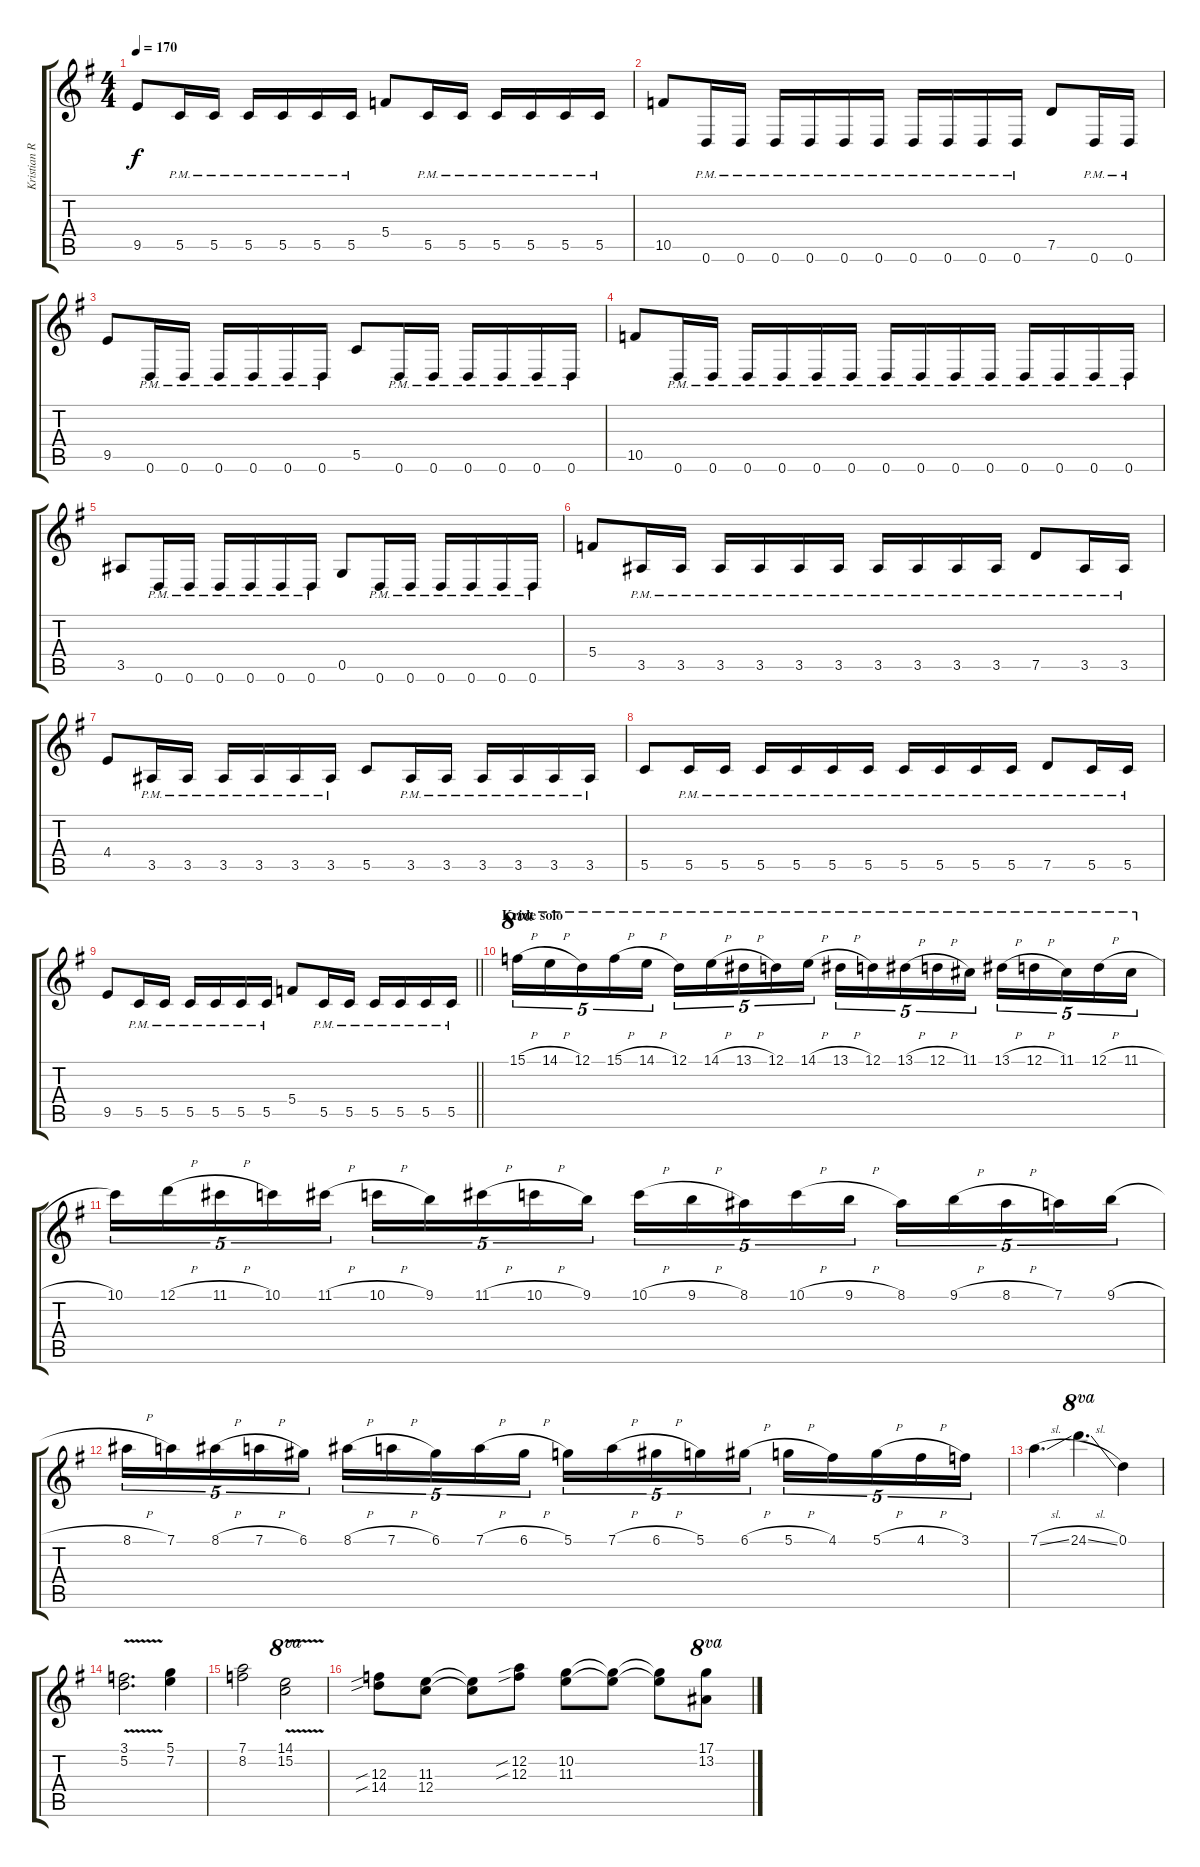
\track ("Kristian Ranta" "Kristian R") {instrument distortionguitar}
\staff {score tabs}
\tuning (D4 A3 F3 C3 G2 D2) {hide}
\ts (4 4)
\tempo 170
\clef g2
\ks g
9.5.8{dy f} 5.5{pm}.16 5.5{pm}.16 5.5{pm}.16 5.5{pm}.16 5.5{pm}.16 5.5{pm}.16 5.4.8 5.5{pm}.16 5.5{pm}.16 5.5{pm}.16 5.5{pm}.16 5.5{pm}.16 5.5{pm}.16 |
10.5.8 0.6{pm}.16 0.6{pm}.16 0.6{pm}.16 0.6{pm}.16 0.6{pm}.16 0.6{pm}.16 0.6{pm}.16 0.6{pm}.16 0.6{pm}.16 0.6{pm}.16 7.5.8 0.6{pm}.16 0.6{pm}.16 |
9.5.8 0.6{pm}.16 0.6{pm}.16 0.6{pm}.16 0.6{pm}.16 0.6{pm}.16 0.6{pm}.16 5.5.8 0.6{pm}.16 0.6{pm}.16 0.6{pm}.16 0.6{pm}.16 0.6{pm}.16 0.6{pm}.16 |
10.5.8 0.6{pm}.16 0.6{pm}.16 0.6{pm}.16 0.6{pm}.16 0.6{pm}.16 0.6{pm}.16 0.6{pm}.16 0.6{pm}.16 0.6{pm}.16 0.6{pm}.16 0.6{pm}.16 0.6{pm}.16 0.6{pm}.16 0.6{pm}.16 |
3.5.8 0.6{pm}.16 0.6{pm}.16 0.6{pm}.16 0.6{pm}.16 0.6{pm}.16 0.6{pm}.16 0.5.8 0.6{pm}.16 0.6{pm}.16 0.6{pm}.16 0.6{pm}.16 0.6{pm}.16 0.6{pm}.16 |
5.4.8 3.5{pm}.16 3.5{pm}.16 3.5{pm}.16 3.5{pm}.16 3.5{pm}.16 3.5{pm}.16 3.5{pm}.16 3.5{pm}.16 3.5{pm}.16 3.5{pm}.16 7.5{pm}.8 3.5{pm}.16 3.5{pm}.16 |
4.4.8 3.5{pm}.16 3.5{pm}.16 3.5{pm}.16 3.5{pm}.16 3.5{pm}.16 3.5{pm}.16 5.5.8 3.5{pm}.16 3.5{pm}.16 3.5{pm}.16 3.5{pm}.16 3.5{pm}.16 3.5{pm}.16 |
5.5.8 5.5{pm}.16 5.5{pm}.16 5.5{pm}.16 5.5{pm}.16 5.5{pm}.16 5.5{pm}.16 5.5{pm}.16 5.5{pm}.16 5.5{pm}.16 5.5{pm}.16 7.5{pm}.8 5.5{pm}.16 5.5{pm}.16 |
\barLineRight lightlight
9.5.8 5.5{pm}.16 5.5{pm}.16 5.5{pm}.16 5.5{pm}.16 5.5{pm}.16 5.5{pm}.16 5.4.8 5.5{pm}.16 5.5{pm}.16 5.5{pm}.16 5.5{pm}.16 5.5{pm}.16 5.5{pm}.16 |
\section ("" "Kride solo")
15.1{h}.16{tu (5 4) ot 8va} 14.1{h}.16{tu (5 4) ot 8va} 12.1.16{tu (5 4) ot 8va} 15.1{h}.16{tu (5 4) ot 8va} 14.1{h}.16{tu (5 4) ot 8va} 12.1.16{tu (5 4) ot 8va} 14.1{h}.16{tu (5 4) ot 8va} 13.1{h}.16{tu (5 4) ot 8va} 12.1.16{tu (5 4) ot 8va} 14.1{h}.16{tu (5 4) ot 8va} 13.1{h}.16{tu (5 4) ot 8va} 12.1.16{tu (5 4) ot 8va} 13.1{h}.16{tu (5 4) ot 8va} 12.1{h}.16{tu (5 4) ot 8va} 11.1.16{tu (5 4) ot 8va} 13.1{h}.16{tu (5 4) ot 8va} 12.1{h}.16{tu (5 4) ot 8va} 11.1.16{tu (5 4) ot 8va} 12.1{h}.16{tu (5 4) ot 8va} 11.1{h}.16{tu (5 4) ot 8va} |
10.1.16{tu (5 4)} 12.1{h}.16{tu (5 4)} 11.1{h}.16{tu (5 4)} 10.1.16{tu (5 4)} 11.1{h}.16{tu (5 4)} 10.1{h}.16{tu (5 4)} 9.1.16{tu (5 4)} 11.1{h}.16{tu (5 4)} 10.1{h}.16{tu (5 4)} 9.1.16{tu (5 4)} 10.1{h}.16{tu (5 4)} 9.1{h}.16{tu (5 4)} 8.1.16{tu (5 4)} 10.1{h}.16{tu (5 4)} 9.1{h}.16{tu (5 4)} 8.1.16{tu (5 4)} 9.1{h}.16{tu (5 4)} 8.1{h}.16{tu (5 4)} 7.1.16{tu (5 4)} 9.1{h}.16{tu (5 4)} |
8.1{h}.16{tu (5 4)} 7.1.16{tu (5 4)} 8.1{h}.16{tu (5 4)} 7.1{h}.16{tu (5 4)} 6.1.16{tu (5 4)} 8.1{h}.16{tu (5 4)} 7.1{h}.16{tu (5 4)} 6.1.16{tu (5 4)} 7.1{h}.16{tu (5 4)} 6.1{h}.16{tu (5 4)} 5.1.16{tu (5 4)} 7.1{h}.16{tu (5 4)} 6.1{h}.16{tu (5 4)} 5.1.16{tu (5 4)} 6.1{h}.16{tu (5 4)} 5.1{h}.16{tu (5 4)} 4.1.16{tu (5 4)} 5.1{h}.16{tu (5 4)} 4.1{h}.16{tu (5 4)} 3.1.16{tu (5 4)} |
7.1{sl}.4{d} 24.1{sl}.4{d ot 8va} 0.1.4 |
(3.1{v} 5.2{v}).2{d} (5.1 7.2).4 |
(7.1 8.2).2 (14.1{v} 15.2{v}).2{ot 8va} |
(12.3{sib} 14.4{sib}).8 (11.3 12.4).8 (11.3{t} 12.4{t}).8 (12.2{sib} 12.3{sib}).8 (10.2 11.3).8 (10.2{t} 11.3{t}).8 (10.2{t} 11.3{t}).8 (17.1 13.2).8{ot 8va}
